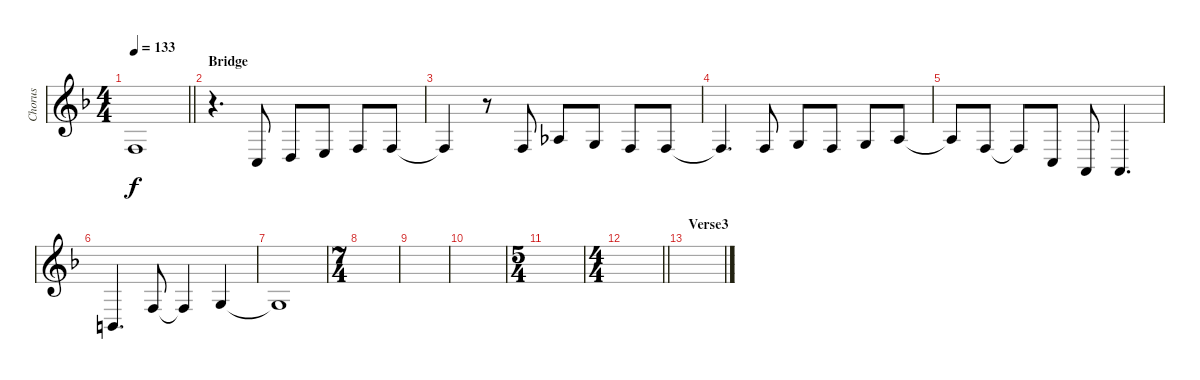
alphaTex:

\track ("Chorus" "Chorus") {instrument bassoon}
\staff {score}
\tuning (E4 B3 G3 D3 A2 E2) {hide}
\ts (4 4)
\tempo 133
\clef g2
\barLineRight lightlight
\ks f
3.4{t}.1{dy f} |
\section ("" "Bridge")
r.4{d} 3.5.8 0.4.8 2.4.8 3.4.8 3.4.8 |
3.4{t}.4 r.8 3.4.8 1.3.8 0.3.8 3.4.8 3.4.8 |
3.4{t}.4{d} 3.4.8 0.3.8 3.4.8 0.3.8 2.3.8 |
2.3{t}.8 3.4.8 3.4{t}.8 3.5.8 0.5.8 0.5.4{d} |
2.5.4{d} 3.4.8 3.4{t}.4 0.3.4 |
0.3{t}.1 |
\ts (7 4)
|
|
|
\ts (5 4)
|
\ts (4 4)
\barLineRight lightlight
|
\section ("" "Verse3")
